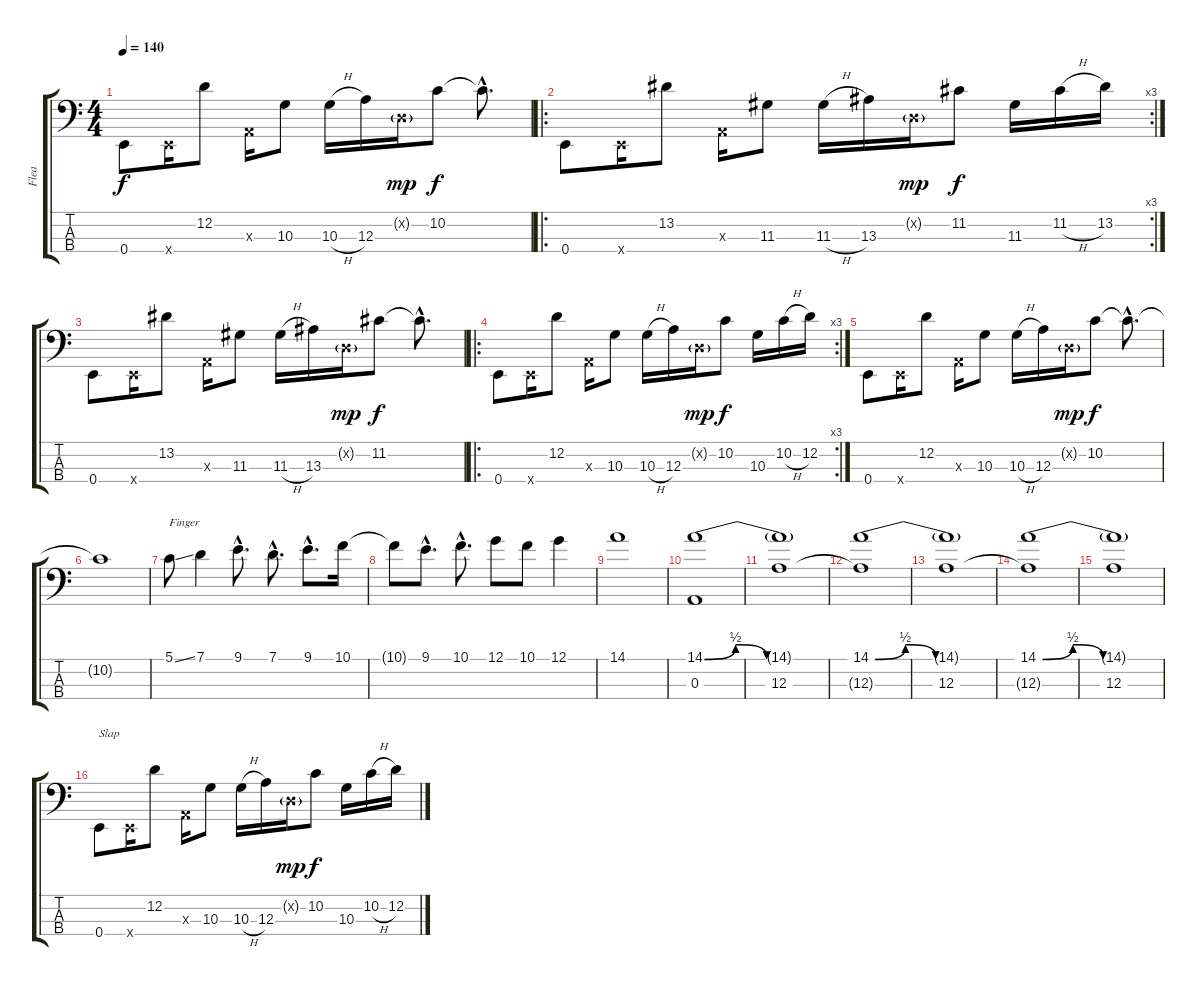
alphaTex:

\track ("Flea" "Flea") {instrument slapbass1}
\staff {score tabs}
\tuning (G2 D2 A1 E1) {hide}
\ts (4 4)
\tempo 140
\clef f4
\ks c
0.4.8{dy f} 0.4{x}.16 12.2.8 0.3{x}.16 10.3.8 10.3{h}.16 12.3.16 0.2{g x}.16{dy mp} 10.2.8{dy f} 10.2{hac t}.8{d} |
\ro
\rc 3
0.4.8 0.4{x}.16 13.2.8 0.3{x}.16 11.3.8 11.3{h}.16 13.3.16 0.2{g x}.16{dy mp} 11.2.8{dy f} 11.3.16 11.2{h}.16 13.2.16 |
0.4.8 0.4{x}.16 13.2.8 0.3{x}.16 11.3.8 11.3{h}.16 13.3.16 0.2{g x}.16{dy mp} 11.2.8{dy f} 11.2{hac t}.8{d} |
\ro
\rc 3
0.4.8 0.4{x}.16 12.2.8 0.3{x}.16 10.3.8 10.3{h}.16 12.3.16 0.2{g x}.16{dy mp} 10.2.8{dy f} 10.3.16 10.2{h}.16 12.2.16 |
0.4.8 0.4{x}.16 12.2.8 0.3{x}.16 10.3.8 10.3{h}.16 12.3.16 0.2{g x}.16{dy mp} 10.2.8{dy f} 10.2{hac t}.8{d} |
10.2{t}.1 |
5.1{ss}.8{txt "Finger" instrument electricbassfinger} 7.1.4 9.1{hac}.8{d} 7.1{hac}.8{d} 9.1{hac}.8{d} 10.1.16 |
10.1{t}.8 9.1{hac}.8{d} 10.1{hac}.8{d} 12.1.8 10.1.8 12.1.4 |
14.1.1 |
(14.1{be (custom 0 0 15 2 30 0 45 0 60 0)} 0.3).1 |
(14.1{t} 12.3).1 |
(14.1{be (custom 0 0 15 2 30 0 45 0 60 0)} 12.3{t}).1 |
(14.1{t} 12.3).1 |
(14.1{be (custom 0 0 15 2 30 0 45 0 60 0)} 12.3{t}).1 |
(14.1{t} 12.3).1 |
0.4.8{txt "Slap" instrument slapbass1} 0.4{x}.16 12.2.8 0.3{x}.16 10.3.8 10.3{h}.16 12.3.16 0.2{g x}.16{dy mp} 10.2.8{dy f} 10.3.16 10.2{h}.16 12.2.16
